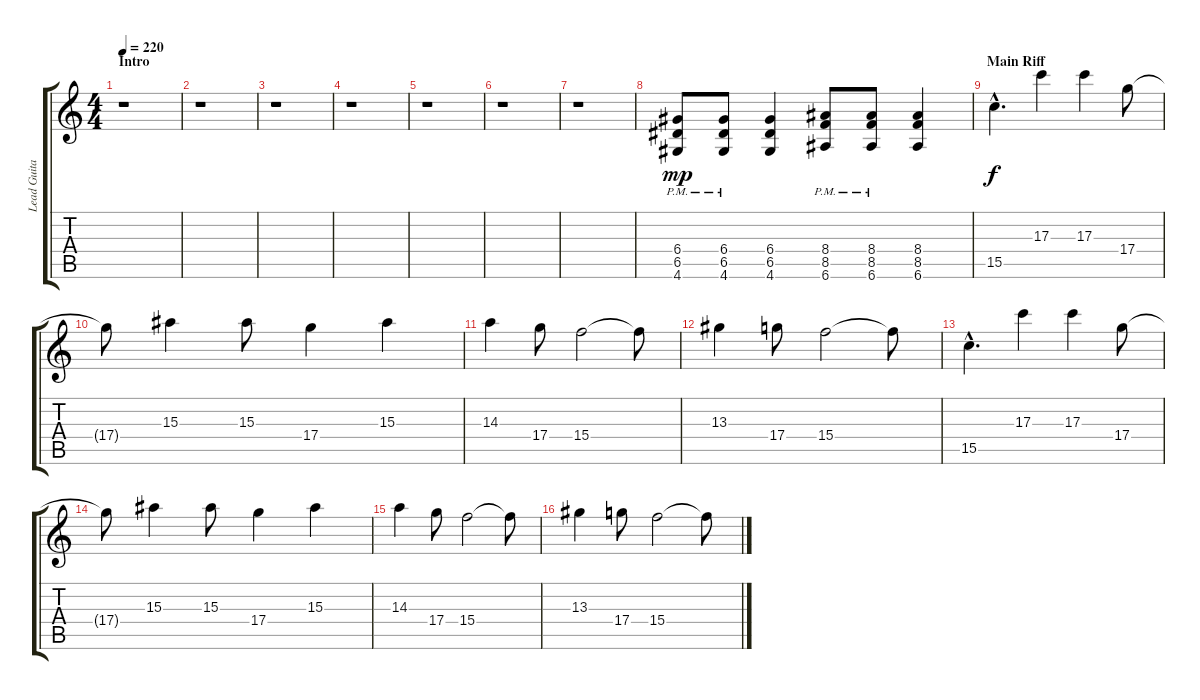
\track ("Lead Guitar" "Lead Guita") {instrument overdrivenguitar}
\staff {score tabs}
\tuning (E4 B3 G3 D3 A2 E2) {hide}
\ts (4 4)
\section ("" "Intro")
\tempo 220
\clef g2
\ks c
r.1{dy mp instrument overdrivenguitar} |
r.1 |
r.1 |
r.1 |
r.1 |
r.1 |
r.1 |
(6.4{pm} 6.5{pm} 4.6{pm}).8 (6.4{pm} 6.5{pm} 4.6{pm}).8 (6.4 6.5 4.6).4 (8.4{pm} 8.5{pm} 6.6{pm}).8 (8.4{pm} 8.5{pm} 6.6{pm}).8 (8.4 8.5 6.6).4 |
\section ("" "Main Riff")
15.5{hac}.4{d dy f} 17.3.4 17.3.4 17.4.8 |
17.4{t}.8 15.3.4 15.3.8 17.4.4 15.3.4 |
14.3.4 17.4.8 15.4.2 15.4{t}.8 |
13.3.4 17.4.8 15.4.2 15.4{t}.8 |
15.5{hac}.4{d} 17.3.4 17.3.4 17.4.8 |
17.4{t}.8 15.3.4 15.3.8 17.4.4 15.3.4 |
14.3.4 17.4.8 15.4.2 15.4{t}.8 |
13.3.4 17.4.8 15.4.2 15.4{t}.8
